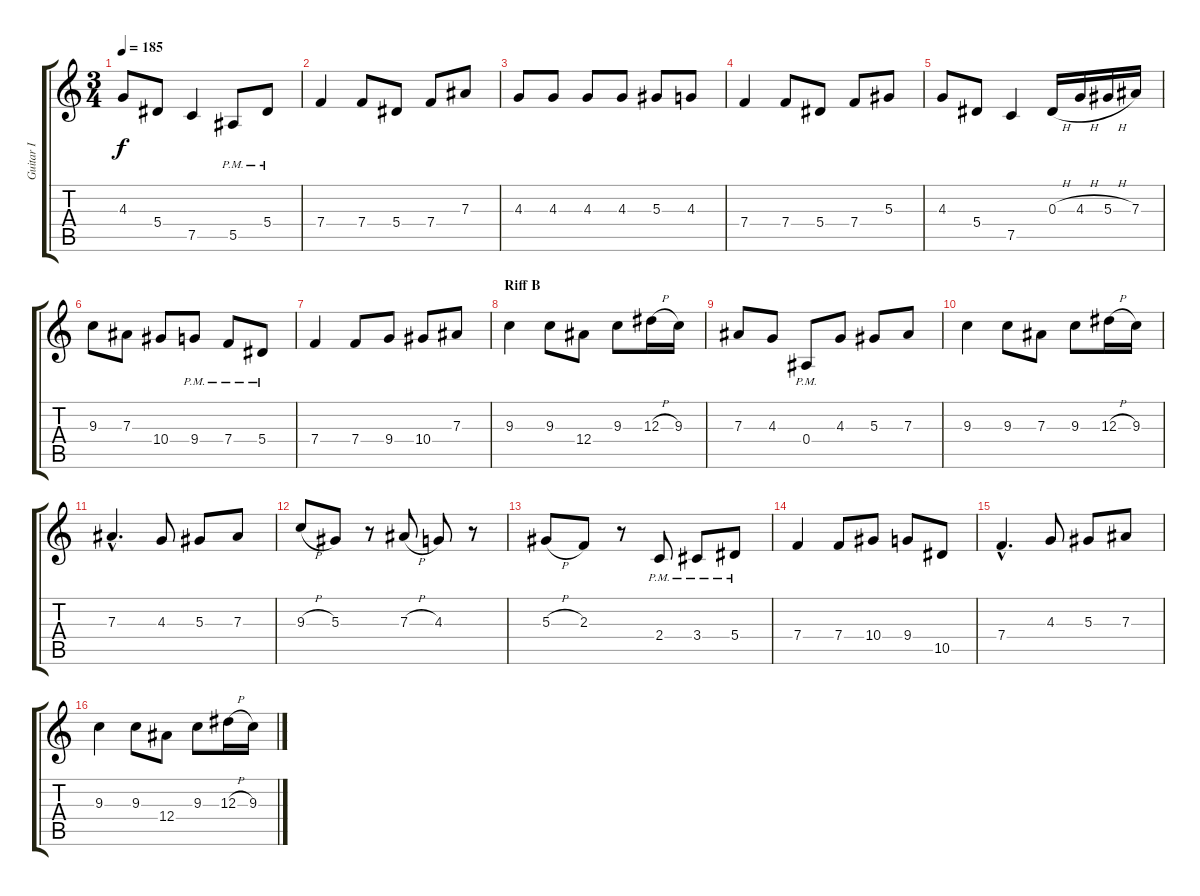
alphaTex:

\track ("Guitar I" "Guitar I") {instrument overdrivenguitar}
\staff {score tabs}
\tuning (C4 G3 Eb3 Bb2 F2 C2) {hide}
\ts (3 4)
\tempo 185
\clef g2
\ks c
4.3.8{dy f} 5.4.8 7.5.4 5.5{pm}.8 5.4{pm}.8 |
7.4.4 7.4.8 5.4.8 7.4.8 7.3.8 |
4.3.8 4.3.8 4.3.8 4.3.8 5.3.8 4.3.8 |
7.4.4 7.4.8 5.4.8 7.4.8 5.3.8 |
4.3.8 5.4.8 7.5.4 0.3{h}.16 4.3{h}.16 5.3{h}.16 7.3.16 |
9.3.8 7.3.8 10.4.8 9.4{pm}.8 7.4{pm}.8 5.4{pm}.8 |
7.4.4 7.4.8 9.4.8 10.4.8 7.3.8 |
\section ("" "Riff B")
9.3.4 9.3.8 12.4.8 9.3.8 12.3{h}.16 9.3.16 |
7.3.8 4.3.8 0.4{pm}.8 4.3.8 5.3.8 7.3.8 |
9.3.4 9.3.8 7.3.8 9.3.8 12.3{h}.16 9.3.16 |
7.3{hac}.4{d} 4.3.8 5.3.8 7.3.8 |
9.3{h}.8 5.3.8 r.8 7.3{h}.8 4.3.8 r.8 |
5.3{h}.8 2.3.8 r.8 2.4{pm}.8 3.4{pm}.8 5.4{pm}.8 |
7.4.4 7.4.8 10.4.8 9.4.8 10.5.8 |
7.4{hac}.4{d} 4.3.8 5.3.8 7.3.8 |
9.3.4 9.3.8 12.4.8 9.3.8 12.3{h}.16 9.3.16
